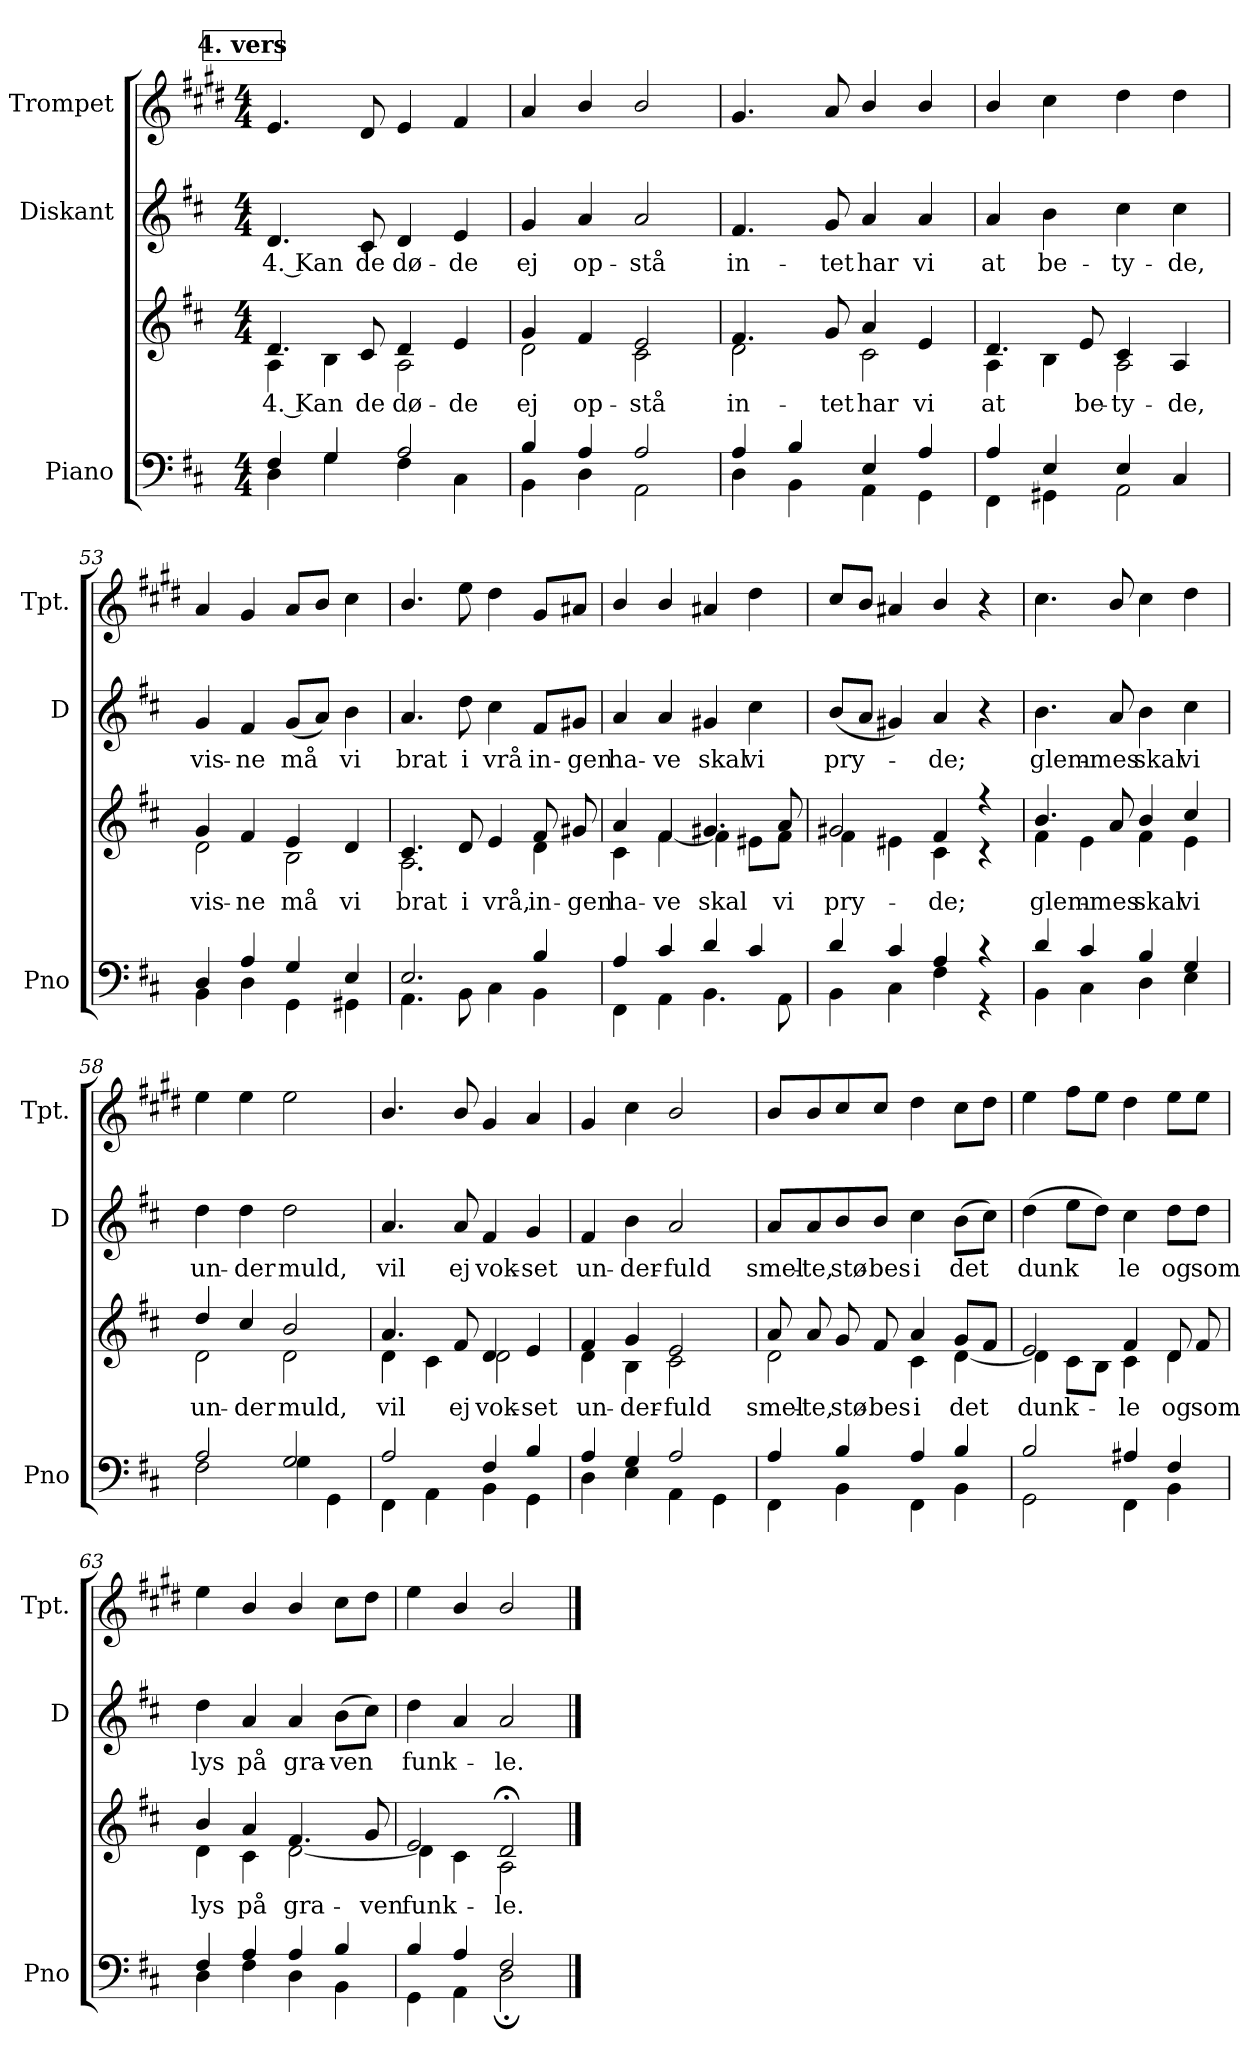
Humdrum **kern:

**kern	**kern	**text	**kern	**text	**kern
*part3	*part3	*part3	*part2	*part2	*part1
*staff4	*staff3	*staff3	*staff2	*staff2	*staff1
*I"Piano	*	*	*I"Diskant	*	*I"Trompet
*I'Pno	*	*	*I'D	*	*I'Tpt.
!!LO:LB:g=z
*clefF4	*clefG2	*	*clefG2	*	*clefG2
*	*	*	*	*	*ITrd1c2
*k[f#c#]	*k[f#c#]	*	*k[f#c#]	*	*k[f#c#]
*M4/4	*M4/4	*	*M4/4	*	*M4/4
!!LO:REH:place=s1:a:B:fs=14:t=4. vers
=49	=49	=49	=49	=49	=49
*^	*	*	*	*	*
!	!	!	!LO:LY:b	!	!LO:LY:b	!
*	*	*^	*	*	*	*
4F#/	4D\	4.d/	4A\	4. Kan	4.d/	4. Kan	4.d/
4G/	4G\	.	4B\	.	.	.	.
!	!	!	!	!LO:LY:b	!	!LO:LY:b	!
.	.	8c#/	.	de	8c#/	de	8c#/
!	!	!	!	!LO:LY:b	!	!LO:LY:b	!
2A/	4F#\	4d/	2A\	dø-	4d/	dø-	4d/
!	!	!	!	!LO:LY:b	!	!LO:LY:b	!
.	4C#\	4e/	.	-de	4e/	-de	4e/
=50	=50	=50	=50	=50	=50	=50	=50
!	!	!	!	!LO:LY:b	!	!LO:LY:b	!
4B/	4BB\	4g/	2d\	ej	4g/	ej	4g/
!	!	!	!	!LO:LY:b	!	!LO:LY:b	!
4A/	4D\	4f#/	.	op-	4a/	op-	4a/
!	!	!	!	!LO:LY:b	!	!LO:LY:b	!
2A/	2AA\	2e/	2c#\	-stå	2a/	-stå	2a/
=51	=51	=51	=51	=51	=51	=51	=51
!	!	!	!	!LO:LY:b	!	!LO:LY:b	!
4A/	4D\	4.f#/	2d\	in-	4.f#/	in-	4.f#/
4B/	4BB\	.	.	.	.	.	.
!	!	!	!	!LO:LY:b	!	!LO:LY:b	!
.	.	8g/	.	-tet	8g/	-tet	8g/
!	!	!	!	!LO:LY:b	!	!LO:LY:b	!
4E/	4AA\	4a/	2c#\	har	4a/	har	4a/
!	!	!	!	!LO:LY:b	!	!LO:LY:b	!
4A/	4GG\	4e/	.	vi	4a/	vi	4a/
=52	=52	=52	=52	=52	=52	=52	=52
!	!	!	!	!LO:LY:b	!	!LO:LY:b	!
4A/	4FF#\	4.d/	4A\	at	4a/	at	4a/
!	!	!	!	!	!	!LO:LY:b	!
4E/	4GG#X\	.	4B\	.	4b\	be-	4b\
!	!	!	!	!LO:LY:b	!	!	!
.	.	8e/	.	be-	.	.	.
!	!	!	!	!LO:LY:b	!	!LO:LY:b	!
4E/	2AA\	4c#/	2A\	-ty-	4cc#\	-ty-	4cc#\
!	!	!	!	!LO:LY:b	!	!LO:LY:b	!
4C#/	.	4A/	.	-de,	4cc#\	-de,	4cc#\
=53	=53	=53	=53	=53	=53	=53	=53
!	!	!	!	!LO:LY:b	!	!LO:LY:b	!
4D/	4BB\	4g/	2d\	vis-	4g/	vis-	4g/
!	!	!	!	!LO:LY:b	!	!LO:LY:b	!
4A/	4D\	4f#/	.	-ne	4f#/	-ne	4f#/
!	!	!	!	!LO:LY:b	!	!LO:LY:b	!
4G/	4GG\	4e/	2B\	må	(8g/L	må	8g/L
.	.	.	.	.	8a/J)	.	8a/J
!	!	!	!	!LO:LY:b	!	!LO:LY:b	!
4E/	4GG#X\	4d/	.	vi	4b\	vi	4b\
=54	=54	=54	=54	=54	=54	=54	=54
!	!	!	!	!LO:LY:b	!	!LO:LY:b	!
2.E/	4.AA\	4.c#/	2.A\	brat	4.a/	brat	4.a/
!	!	!	!	!LO:LY:b	!	!LO:LY:b	!
.	8BB\	8d/	.	i	8dd\	i	8dd\
!	!	!	!	!LO:LY:b	!	!LO:LY:b	!
.	4C#\	4e/	.	vrå,	4cc#\	vrå	4cc#\
!	!	!	!	!LO:LY:b	!	!LO:LY:b	!
4B/	4BB\	8f#/	4d\	in-	8f#/L	in-	8f#/L
!	!	!	!	!LO:LY:b	!	!LO:LY:b	!
.	.	8g#X/	.	-gen	8g#X/J	-gen	8g#X/J
!!LO:LB:g=z
=55	=55	=55	=55	=55	=55	=55	=55
!	!	!	!	!LO:LY:b	!	!LO:LY:b	!
4A/	4FF#\	4a/	4c#\	ha-	4a/	ha-	4a/
!	!	!	!	!LO:LY:b	!	!LO:LY:b	!
4c#/	4AA\	4f#/	[<4f#\	-ve	4a/	-ve	4a/
!	!	!	!	!LO:LY:b	!	!LO:LY:b	!
4d/	4.BB\	4.g#X/	4f#\]	skal	4g#X/	skal	4g#X/
!	!	!	!	!	!	!LO:LY:b	!
4c#/	.	.	8e#X\L	.	4cc#\	vi	4cc#\
!	!	!	!	!LO:LY:b	!	!	!
.	8AA\	8a/	8f#\J	vi	.	.	.
=56	=56	=56	=56	=56	=56	=56	=56
!	!	!	!	!LO:LY:b	!	!LO:LY:b	!
4d/	4BB\	2g#X/	4f#\	pry-	(8b/L	pry-	8b/L
.	.	.	.	.	8a/J	.	8a/J
4c#/	4C#\	.	4e#X\	.	4g#X/)	.	4g#X/
!	!	!	!	!LO:LY:b	!	!LO:LY:b	!
4A/	4F#\	4f#/	4c#\	-de;	4a/	-de;	4a/
4r	4r	4r	4r	.	4r	.	4r
=57	=57	=57	=57	=57	=57	=57	=57
!	!	!	!	!LO:LY:b	!	!LO:LY:b	!
4d/	4BB\	4.b/	4f#\	glem-	4.b\	glem-	4.b\
4c#/	4C#\	.	4e\	.	.	.	.
!	!	!	!	!LO:LY:b	!	!LO:LY:b	!
.	.	8a/	.	-mes	8a/	-mes	8a/
!	!	!	!	!LO:LY:b	!	!LO:LY:b	!
4B/	4D\	4b/	4f#\	skal	4b\	skal	4b\
!	!	!	!	!LO:LY:b	!	!LO:LY:b	!
4G/	4E\	4cc#/	4e\	vi	4cc#\	vi	4cc#\
=58	=58	=58	=58	=58	=58	=58	=58
!	!	!	!	!LO:LY:b	!	!LO:LY:b	!
2A/	2F#\	4dd/	2d\	un-	4dd\	un-	4dd\
!	!	!	!	!LO:LY:b	!	!LO:LY:b	!
.	.	4cc#/	.	-der	4dd\	-der	4dd\
!	!	!	!	!LO:LY:b	!	!LO:LY:b	!
2G/	4G\	2b/	2d\	muld,	2dd\	muld,	2dd\
.	4GG\	.	.	.	.	.	.
=59	=59	=59	=59	=59	=59	=59	=59
!	!	!	!	!LO:LY:b	!	!LO:LY:b	!
2A/	4FF#\	4.a/	4d\	vil	4.a/	vil	4.a/
.	4AA\	.	4c#\	.	.	.	.
!	!	!	!	!LO:LY:b	!	!LO:LY:b	!
.	.	8f#/	.	ej	8a/	ej	8a/
!	!	!	!	!LO:LY:b	!	!LO:LY:b	!
4F#/	4BB\	4d/	2d\	vok-	4f#/	vok-	4f#/
!	!	!	!	!LO:LY:b	!	!LO:LY:b	!
4B/	4GG\	4e/	.	-set	4g/	-set	4g/
!!LO:PB:g=z
=60	=60	=60	=60	=60	=60	=60	=60
!	!	!	!	!LO:LY:b	!	!LO:LY:b	!
4A/	4D\	4f#/	4d\	un-	4f#/	un-	4f#/
!	!	!	!	!LO:LY:b	!	!LO:LY:b	!
4G/	4E\	4g/	4B\	-der-	4b\	-der-	4b\
!	!	!	!	!LO:LY:b	!	!LO:LY:b	!
2A/	4AA\	2e/	2c#\	-fuld	2a/	-fuld	2a/
.	4GG\	.	.	.	.	.	.
=61	=61	=61	=61	=61	=61	=61	=61
!	!	!	!	!LO:LY:b	!	!LO:LY:b	!
4A/	4FF#\	8a/	2d\	smel-	8a/L	smel-	8a/L
!	!	!	!	!LO:LY:b	!	!LO:LY:b	!
.	.	8a/	.	-te,	8a/	-te,	8a/
!	!	!	!	!LO:LY:b	!	!LO:LY:b	!
4B/	4BB\	8g/	.	stø-	8b/	stø-	8b/
!	!	!	!	!LO:LY:b	!	!LO:LY:b	!
.	.	8f#/	.	-bes	8b/J	-bes	8b/J
!	!	!	!	!LO:LY:b	!	!LO:LY:b	!
4A/	4FF#\	4a/	4c#\	i	4cc#\	i	4cc#\
!	!	!	!	!LO:LY:b	!	!LO:LY:b	!
4B/	4BB\	8g/L	[<4d\	det	(8b\L	det	8b\L
.	.	8f#/J	.	.	8cc#\J)	.	8cc#\J
=62	=62	=62	=62	=62	=62	=62	=62
!	!	!	!	!LO:LY:b	!	!LO:LY:b	!
2B/	2GG\	2e/	4d\]	dunk-	(4dd\	dunk	4dd\
.	.	.	8c#\L	.	8ee\L	.	8ee\L
.	.	.	8B\J	.	8dd\J)	.	8dd\J
!	!	!	!	!LO:LY:b	!	!LO:LY:b	!
4A#X/	4FF#\	4f#/	4c#\	-le	4cc#\	le	4cc#\
!	!	!	!	!LO:LY:b	!	!LO:LY:b	!
4F#/	4BB\	8d/	4d\	og	8dd\L	og	8dd\L
!	!	!	!	!LO:LY:b	!	!LO:LY:b	!
.	.	8f#/	.	som	8dd\J	som	8dd\J
=63	=63	=63	=63	=63	=63	=63	=63
!	!	!	!	!LO:LY:b	!	!LO:LY:b	!
4F#/	4D\	4b/	4d\	lys	4dd\	lys	4dd\
!	!	!	!	!LO:LY:b	!	!LO:LY:b	!
4A/	4F#\	4a/	4c#\	på	4a/	på	4a/
!	!	!	!	!LO:LY:b	!	!LO:LY:b	!
4A/	4D\	4.f#/	[<2d\	gra-	4a/	gra-	4a/
!	!	!	!	!	!	!LO:LY:b	!
4B/	4BB\	.	.	.	(8b\L	-ven	8b\L
!	!	!	!	!LO:LY:b	!	!	!
.	.	8g/	.	-ven	8cc#\J)	.	8cc#\J
=64	=64	=64	=64	=64	=64	=64	=64
!	!	!	!	!LO:LY:b	!	!LO:LY:b	!
4B/	4GG\	2e/	4d\]	funk-	4dd\	funk-	4dd\
4A/	4AA\	.	4c#\	.	4a/	.	4a/
!	!	!	!	!LO:LY:b	!	!LO:LY:b	!
2F#/	2D;\	2d;</	2A\	-le.	2a/	-le.	2a/
*v	*v	*	*	*	*	*	*
*	*v	*v	*	*	*	*
==	==	==	==	==	==
*-	*-	*-	*-	*-	*-
